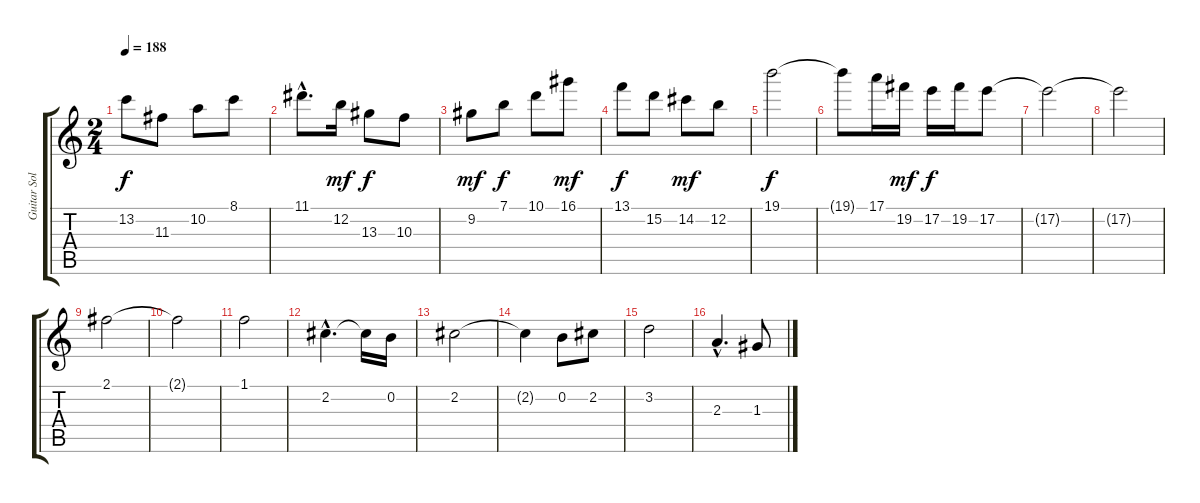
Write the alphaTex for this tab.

\track ("Guitar Solo" "Guitar Sol") {instrument overdrivenguitar}
\staff {score tabs}
\tuning (E4 B3 G3 D3 A2 E2) {hide}
\ts (2 4)
\tempo 188
\clef g2
\ks c
13.2.8{dy f} 11.3.8 10.2.8 8.1.8 |
11.1{hac}.8{d} 12.2.16{dy mf} 13.3.8{dy f} 10.3.8 |
9.2.8{dy mf} 7.1.8{dy f} 10.1.8 16.1.8{dy mf} |
13.1.8{dy f} 15.2.8 14.2.8{dy mf} 12.2.8 |
19.1.2{dy f} |
19.1{t}.8 17.1.16 19.2.16{dy mf} 17.2.16{dy f} 19.2.16 17.2.8 |
17.2{t}.2 |
17.2{t}.2 |
2.1.2 |
2.1{t}.2 |
1.1.2 |
2.2{hac}.4{d} 2.2{t}.16 0.2.16 |
2.2.2 |
2.2{t}.4 0.2.8 2.2.8 |
3.2.2 |
2.3{hac}.4{d} 1.3.8
